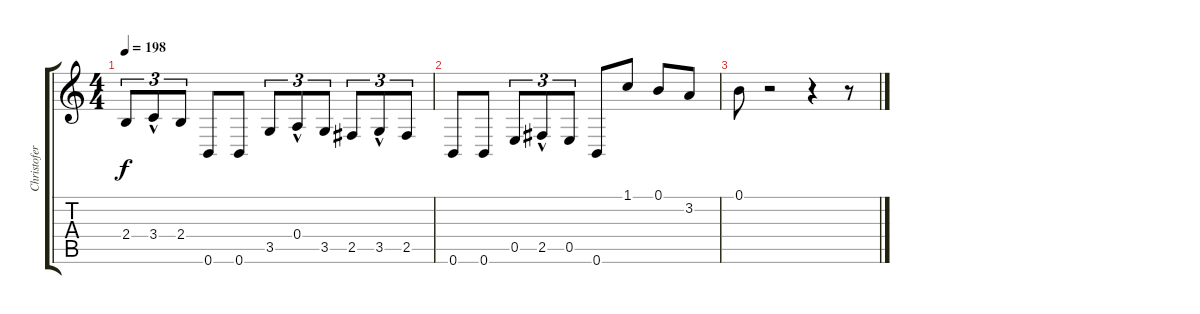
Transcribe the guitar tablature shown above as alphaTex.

\track ("Christofer" "Christofer") {instrument distortionguitar}
\staff {score tabs}
\tuning (B3 Gb3 D3 A2 E2 B1) {hide}
\ts (4 4)
\tempo 198
\clef g2
\ks c
2.4.8{tu (3 2) dy f} 3.4{hac}.8{tu (3 2)} 2.4.8{tu (3 2)} 0.6.8 0.6.8 3.5.8{tu (3 2)} 0.4{hac}.8{tu (3 2)} 3.5.8{tu (3 2)} 2.5.8{tu (3 2)} 3.5{hac}.8{tu (3 2)} 2.5.8{tu (3 2)} |
0.6.8 0.6.8 0.5.8{tu (3 2)} 2.5{hac}.8{tu (3 2)} 0.5.8{tu (3 2)} 0.6.8 1.1.8 0.1.8 3.2.8 |
0.1.8 r.2 r.4 r.8
